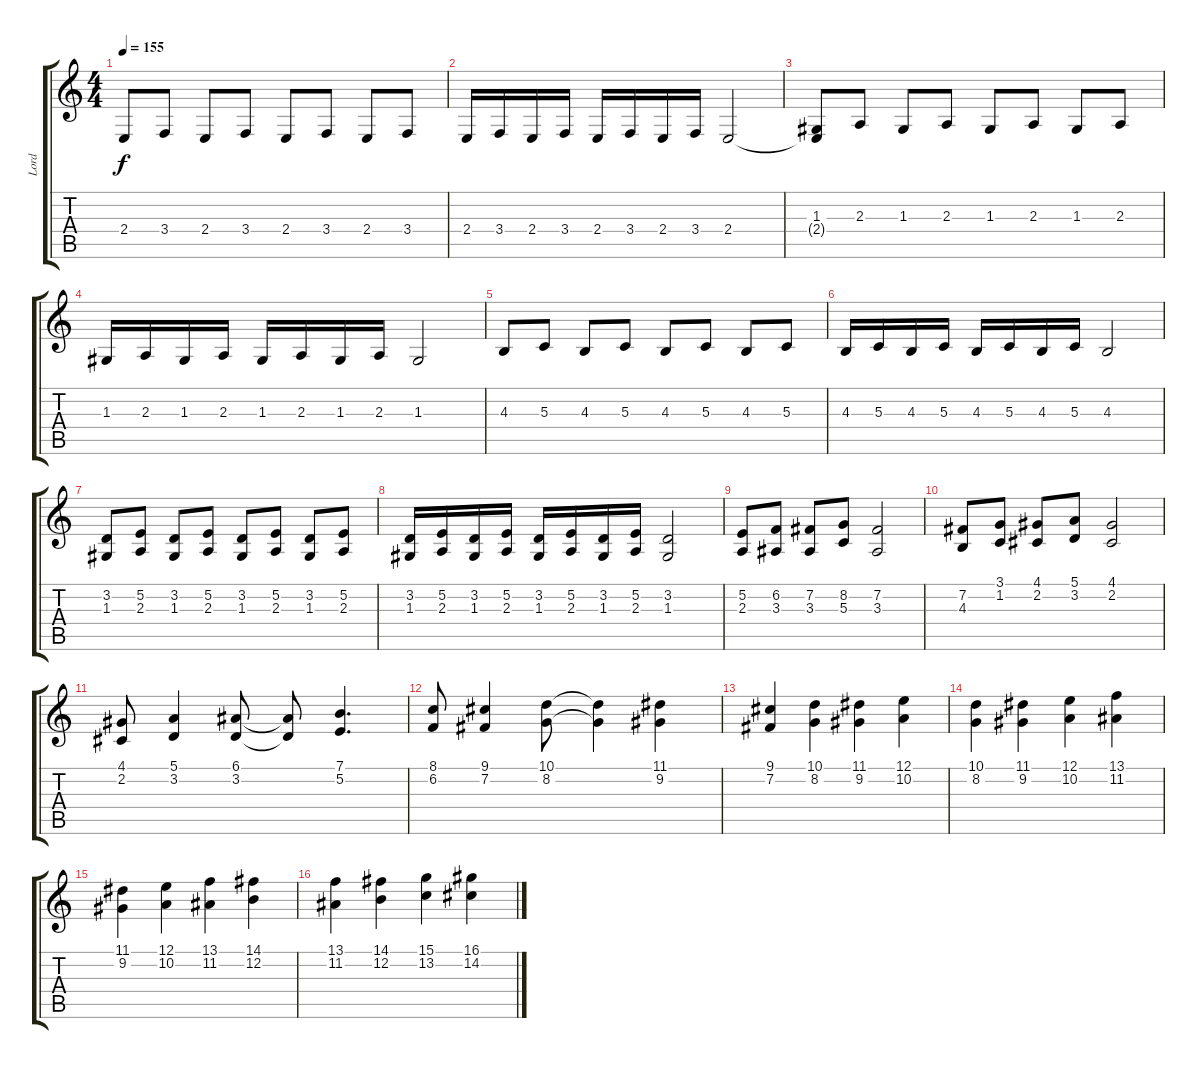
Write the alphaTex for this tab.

\track ("Lord" "Lord") {instrument marimba}
\staff {score tabs}
\tuning (E4 B3 G3 D3 A2 E2) {hide}
\ts (4 4)
\tempo 155
\clef g2
\ks c
2.4.8{dy f} 3.4.8 2.4.8 3.4.8 2.4.8 3.4.8 2.4.8 3.4.8 |
2.4.16 3.4.16 2.4.16 3.4.16 2.4.16 3.4.16 2.4.16 3.4.16 2.4.2 |
(1.3 2.4{t}).8 2.3.8 1.3.8 2.3.8 1.3.8 2.3.8 1.3.8 2.3.8 |
1.3.16 2.3.16 1.3.16 2.3.16 1.3.16 2.3.16 1.3.16 2.3.16 1.3.2 |
4.3.8 5.3.8 4.3.8 5.3.8 4.3.8 5.3.8 4.3.8 5.3.8 |
4.3.16 5.3.16 4.3.16 5.3.16 4.3.16 5.3.16 4.3.16 5.3.16 4.3.2 |
(3.2 1.3).8 (5.2 2.3).8 (3.2 1.3).8 (5.2 2.3).8 (3.2 1.3).8 (5.2 2.3).8 (3.2 1.3).8 (5.2 2.3).8 |
(3.2 1.3).16 (5.2 2.3).16 (3.2 1.3).16 (5.2 2.3).16 (3.2 1.3).16 (5.2 2.3).16 (3.2 1.3).16 (5.2 2.3).16 (3.2 1.3).2 |
(5.2 2.3).8 (6.2 3.3).8 (7.2 3.3).8 (8.2 5.3).8 (7.2 3.3).2 |
(7.2 4.3).8 (3.1 1.2).8 (4.1 2.2).8 (5.1 3.2).8 (4.1 2.2).2 |
(4.1 2.2).8 (5.1 3.2).4 (6.1 3.2).8 (6.1{t} 3.2{t}).8 (7.1 5.2).4{d} |
(8.1 6.2).8 (9.1 7.2).4 (10.1 8.2).8 (10.1{t} 8.2{t}).4 (11.1 9.2).4 |
(9.1 7.2).4 (10.1 8.2).4 (11.1 9.2).4 (12.1 10.2).4 |
(10.1 8.2).4 (11.1 9.2).4 (12.1 10.2).4 (13.1 11.2).4 |
(11.1 9.2).4 (12.1 10.2).4 (13.1 11.2).4 (14.1 12.2).4 |
(13.1 11.2).4 (14.1 12.2).4 (15.1 13.2).4 (16.1 14.2).4
